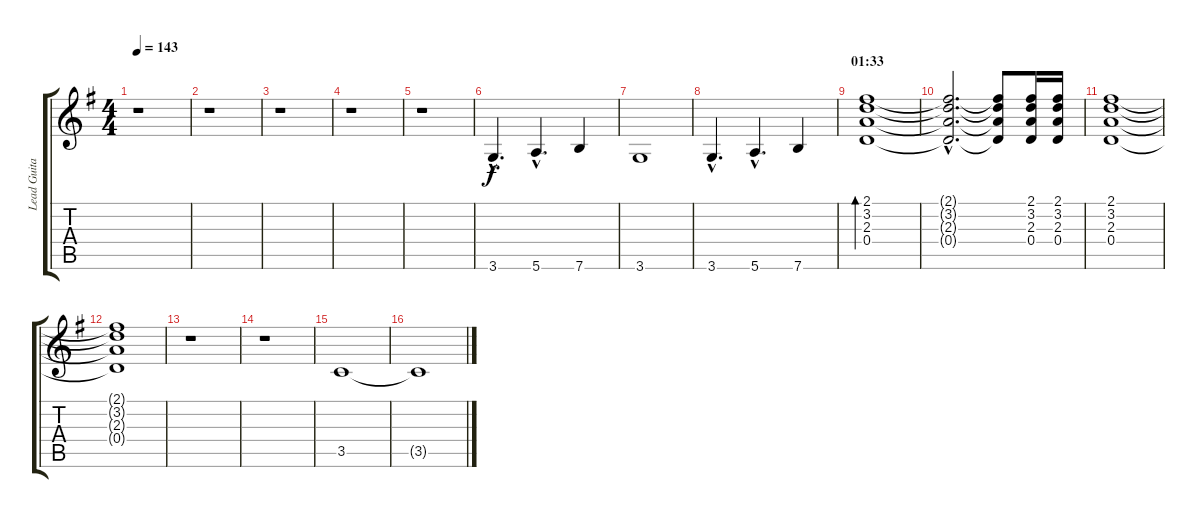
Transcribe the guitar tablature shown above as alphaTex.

\track ("Lead Guitar" "Lead Guita") {instrument distortionguitar}
\staff {score tabs}
\tuning (E4 B3 G3 D3 A2 E2) {hide}
\ts (4 4)
\tempo 143
\clef g2
\ks g
r.1{dy f} |
r.1 |
r.1 |
r.1 |
r.1 |
3.6{hac}.4{d} 5.6{hac}.4{d} 7.6.4 |
3.6.1 |
3.6{hac}.4{d} 5.6{hac}.4{d} 7.6.4 |
\section ("" "01:33")
(2.1 3.2 2.3 0.4).1{bd 120} |
(2.1{hac t} 3.2{hac t} 2.3{hac t} 0.4{hac t}).2{d} (2.1{t} 3.2{t} 2.3{t} 0.4{t}).8 (2.1 3.2 2.3 0.4).16 (2.1 3.2 2.3 0.4).16 |
(2.1 3.2 2.3 0.4).1 |
(2.1{t} 3.2{t} 2.3{t} 0.4{t}).1 |
r.1 |
r.1 |
3.5.1 |
3.5{t}.1
